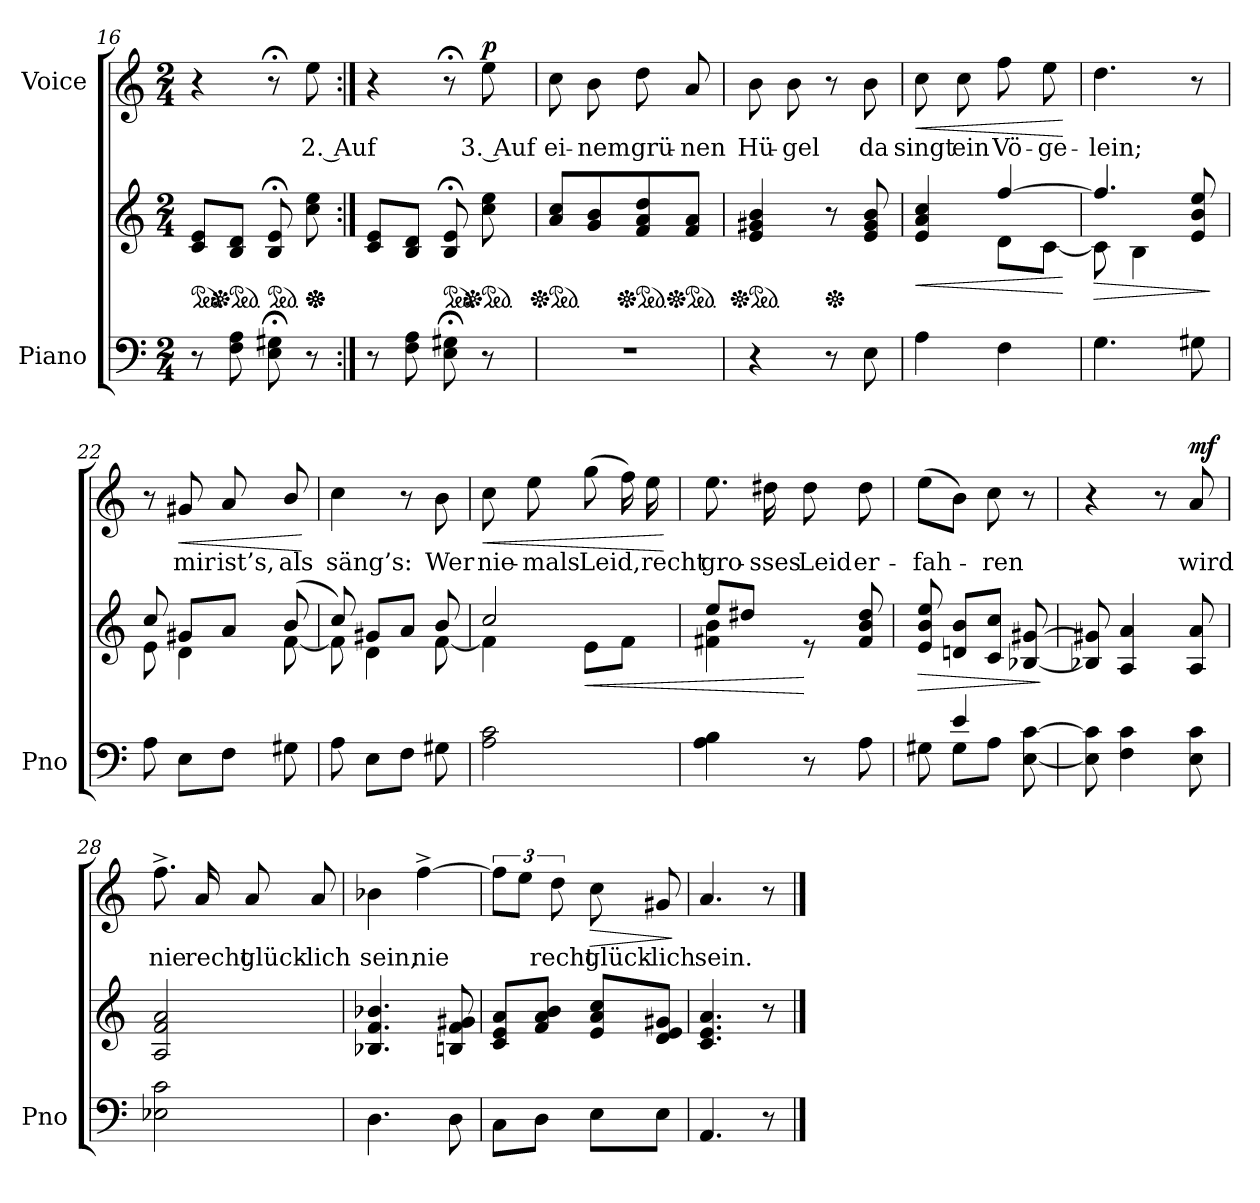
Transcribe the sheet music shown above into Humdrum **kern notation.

**kern	**kern	**dynam	**kern	**text	**dynam
*part2	*part2	*part2	*part1	*part1	*part1
*staff3	*staff2	*staff2/3	*staff1	*staff1	*staff1
*I"Piano	*	*	*I"Voice	*	*
*I'Pno	*	*	*	*	*
*clefF4	*clefG2	*	*clefG2	*	*
*k[]	*k[]	*	*k[]	*	*
*M2/4	*M2/4	*	*M2/4	*	*
*MM56	*MM56	*	*MM56	*	*
*	*ped	*	*	*	*
=16	=16	=16	=16	=16	=16
*	*	*	*^	*	*
8r	8c/ 8e/L	.	4r	8ryy	.	.
*	*Xped	*	*	*	*	*
*	*ped	*	*	*	*	*
*	*	*	*MM50	*	*	*
8F\ 8A\	8B/ 8d/J	.	.	4.ryy	.	.
*	*ped	*	*	*	*	*
8E\;< 8G#X\;<	8B/;< 8e/;<	.	8r;<	.	.	.
*	*Xped	*	*	*	*	*
*	*Xped	*	*	*	*	*
*	*	*	*MM66	*	*	*
!	!	!	!	!	!LO:LY:b	!
8r	8cc\ 8ee\	.	8ee\	.	2. Auf	.
!!LO:PB:g=z	!!
=17:|!	=17:|!	=17:|!	=17:|!	=17:|!	=17:|!	=17:|!
*	*	*	*MM56	*	*	*
8r	8c/ 8e/L	.	4r	8ryy	.	.
*	*	*	*MM50	*	*	*
8F\ 8A\	8B/ 8d/J	.	.	4.ryy	.	.
*	*ped	*	*	*	*	*
8E\;< 8G#X\;<	8B/;< 8e/;<	.	8r;<	.	.	.
*	*Xped	*	*	*	*	*
*	*ped	*	*	*	*	*
*	*	*	*MM66	*	*	*
!	!	!	!	!	!LO:LY:b	!LO:DY:a
8r	8cc\ 8ee\	.	8ee\	.	3. Auf	p
*	*	*	*v	*v	*	*
=18	=18	=18	=18	=18	=18
*	*Xped	*	*	*	*
*	*ped	*	*	*	*
*	*	*	*^	*	*
!	!	!	!	!	!LO:LY:b	!
*	*	*	*v	*v	*	*
2r	8a/ 8cc/L	.	8cc\	ei-	.
!	!	!	!	!LO:LY:b	!
.	8g/ 8b/	.	8b\	-nem	.
*	*Xped	*	*	*	*
*	*ped	*	*	*	*
!	!	!	!	!LO:LY:b	!
.	8f/ 8a/ 8dd/	.	8dd\	grü-	.
*	*Xped	*	*	*	*
*	*ped	*	*	*	*
!	!	!	!	!LO:LY:b	!
.	8f/ 8a/J	.	8a/	-nen	.
=19	=19	=19	=19	=19	=19
*	*Xped	*	*	*	*
*	*ped	*	*	*	*
!	!	!	!	!LO:LY:b	!
4r	4e/ 4g#X/ 4b/	.	8b\	Hü-	.
!	!	!	!	!LO:LY:b	!
.	.	.	8b\	-gel	.
*	*Xped	*	*	*	*
8r	8r	.	8r	.	.
!	!	!	!	!LO:LY:b	!
8E\	8e/ 8g#/ 8b/	.	8b\	da	.
=20	=20	=20	=20	=20	=20
!	!	!LO:HP:b	!	!LO:LY:b	!LO:HP:b
*	*^	*	*	*	*
4A\	4e/ 4a/ 4cc/	4ryy	<	8cc\	singt	<
!	!	!	!	!	!LO:LY:b	!
.	.	.	.	8cc\	ein	.
!	!	!	!	!	!LO:LY:b	!
4F\	[4ff/	8d\L	.	8ff\	Vö-	.
!	!	!	!	!	!LO:LY:b	!
.	.	[8c\J	.	8ee\	-ge-	.
*	*v	*v	*	*	*	*
.	.	[	.	.	[
=21	=21	=21	=21	=21	=21
!	!	!LO:HP:b	!	!LO:LY:b	!
*	*^	*	*	*	*
4.G\	4.ff/]	8c\]	>	4.dd\	-lein;	.
.	.	4B\	.	.	.	.
8G#X\	8e/ 8b/ 8ee/	8ryy	.	8r	.	.
*	*v	*v	*	*	*	*
.	.	]	.	.	.
!!LO:LB:g=z
=22	=22	=22	=22	=22	=22
*	*^	*	*	*	*
8A\	8cc/	8e\	.	8r	.	.
!	!	!	!	!	!LO:LY:b	!LO:HP:b
8E\L	8g#X/L	4d\	.	8g#X/	mir	<
!	!	!	!	!	!LO:LY:b	!
8F\J	8a/J	.	.	8a/	ist’s,	.
!	!	!	!	!	!LO:LY:b	!
8G#X\	(>8b/	[8f\	.	8b/	als	.
*	*v	*v	*	*	*	*
.	.	.	.	.	[
=23	=23	=23	=23	=23	=23
*	*^	*	*	*	*
!	!	!	!	!	!LO:LY:b	!
8A\	8cc/)	8f\]	.	4cc\	säng’s:	.
8E\L	8g#X/L	4d\	.	.	.	.
8F\J	8a/J	.	.	8r	.	.
!	!	!	!	!	!LO:LY:b	!
8G#X\	8b/	[8f\	.	8b\	Wer	.
=24	=24	=24	=24	=24	=24	=24
!	!	!	!	!	!LO:LY:b	!LO:HP:b
2A\ 2c\	2cc/	4f\]	.	8cc\	nie-	<
!	!	!	!	!	!LO:LY:b	!
.	.	.	.	8ee\	-mals	.
!	!	!	!LO:HP:b	!	!LO:LY:b	!
.	.	8e\L	<	(>8gg\	Leid,	.
.	.	8f\J	.	16ff\)	.	.
!	!	!	!	!	!LO:LY:b	!
.	.	.	.	16ee\	recht	.
*	*v	*v	*	*	*	*
.	.	.	.	.	[
=25	=25	=25	=25	=25	=25
*	*^	*	*	*	*
!	!	!	!	!	!LO:LY:b	!
4A\ 4B\	8ee/L	4f#X\ 4b\	.	8.ee\	gro-	.
.	8dd#X/J	.	.	.	.	.
!	!	!	!	!	!LO:LY:b	!
.	.	.	.	16dd#X\	-sses	.
!	!	!	!	!	!LO:LY:b	!
8r	8re	4ryy	[	8dd#\	Leid	.
!	!	!	!	!	!LO:LY:b	!
8A\	8f#/ 8b/ 8dd#/	.	.	8dd#\	er-	.
*	*v	*v	*	*	*	*
=26	=26	=26	=26	=26	=26
*^	*	*	*	*	*
!	!	!	!LO:HP:b	!	!LO:LY:b	!
8G#X\	8ryy	8e/ 8b/ 8ee/	>	(>8ee\L	-fah-	.
8G#\L	4e/	8dn/ 8b/L	.	8b\J)	.	.
!	!	!	!	!	!LO:LY:b	!
8A\J	.	8c/ 8cc/J	.	8cc\	ren	.
[8E\ [8c\	8ryy	[8B-X/ [8g#X/	.	8r	.	.
*v	*v	*	*	*	*	*
.	.	]	.	.	.
!!LO:LB:g=z
=27	=27	=27	=27	=27	=27
8E\] 8c\]	8B-X/] 8g#X/]	.	4r	.	.
4F\ 4c\	4A/ 4a/	.	.	.	.
.	.	.	8r	.	.
!	!	!	!	!LO:LY:b	!LO:DY:a
8E\ 8c\	8A/ 8a/	.	8a/	wird	mf
=28	=28	=28	=28	=28	=28
!	!	!	!	!LO:LY:b	!
2E-X\ 2c\	2A/ 2f/ 2a/	.	8.ff^\	nie	.
!	!	!	!	!LO:LY:b	!
.	.	.	16a/	recht	.
!	!	!	!	!LO:LY:b	!
.	.	.	8a/	glück-	.
!	!	!	!	!LO:LY:b	!
.	.	.	8a/	-lich	.
=29	=29	=29	=29	=29	=29
!	!	!	!	!LO:LY:b	!
4.D\	4.B-X/ 4.f/ 4.b-X/	.	4b-X\	sein,	.
*	*	*	*MM60	*	*
!	!	!	!	!LO:LY:b	!
.	.	.	[4ff^\	nie	.
8D\	8Bn/ 8f/ 8g#X/	.	.	.	.
=30	=30	=30	=30	=30	=30
8C\L	8c/ 8e/ 8a/L	.	12ff\L]	.	.
.	.	.	12ee\J	.	.
8D\J	8f/ 8a/ 8b/J	.	.	.	.
!	!	!	!	!LO:LY:b	!
.	.	.	12dd\	recht	.
*	*	*	*MM50	*	*
!	!	!	!	!LO:LY:b	!LO:HP:b
8E\L	8e/ 8a/ 8cc/L	.	8cc\	glück-	>
*	*	*	*MM45	*	*
!	!	!	!	!LO:LY:b	!
8E\J	8d/ 8e/ 8g#X/J	.	8g#X/	-lich	.
.	.	.	.	.	]
=31	=31	=31	=31	=31	=31
!	!	!	!	!LO:LY:b	!
4.AA/	4.c/ 4.e/ 4.a/	.	4.a/	sein.	.
8r	8r	.	8r	.	.
==	==	==	==	==	==
*-	*-	*-	*-	*-	*-
